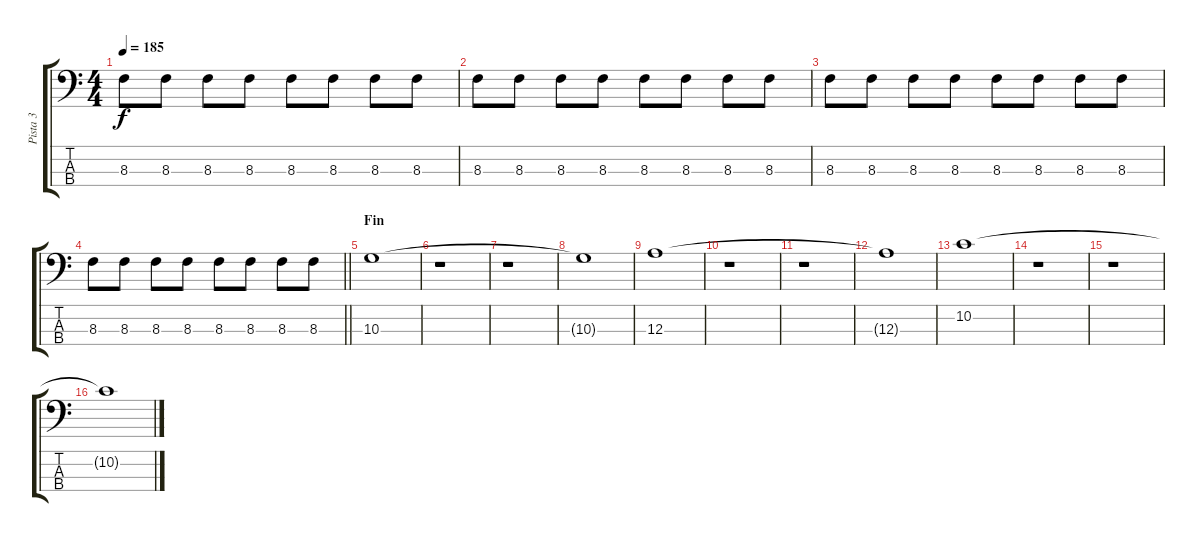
\track ("Pista 3" "Pista 3") {instrument electricbassfinger}
\staff {score tabs}
\tuning (G2 D2 A1 E1) {hide}
\ts (4 4)
\tempo 185
\clef f4
\ks c
8.3.8{dy f} 8.3.8 8.3.8 8.3.8 8.3.8 8.3.8 8.3.8 8.3.8 |
8.3.8 8.3.8 8.3.8 8.3.8 8.3.8 8.3.8 8.3.8 8.3.8 |
8.3.8 8.3.8 8.3.8 8.3.8 8.3.8 8.3.8 8.3.8 8.3.8 |
\barLineRight lightlight
8.3.8 8.3.8 8.3.8 8.3.8 8.3.8 8.3.8 8.3.8 8.3.8 |
\section ("" "Fin")
10.3.1 |
r.1 |
r.1 |
10.3{t}.1 |
12.3.1 |
r.1 |
r.1 |
12.3{t}.1 |
10.2.1 |
r.1 |
r.1 |
10.2{t}.1
